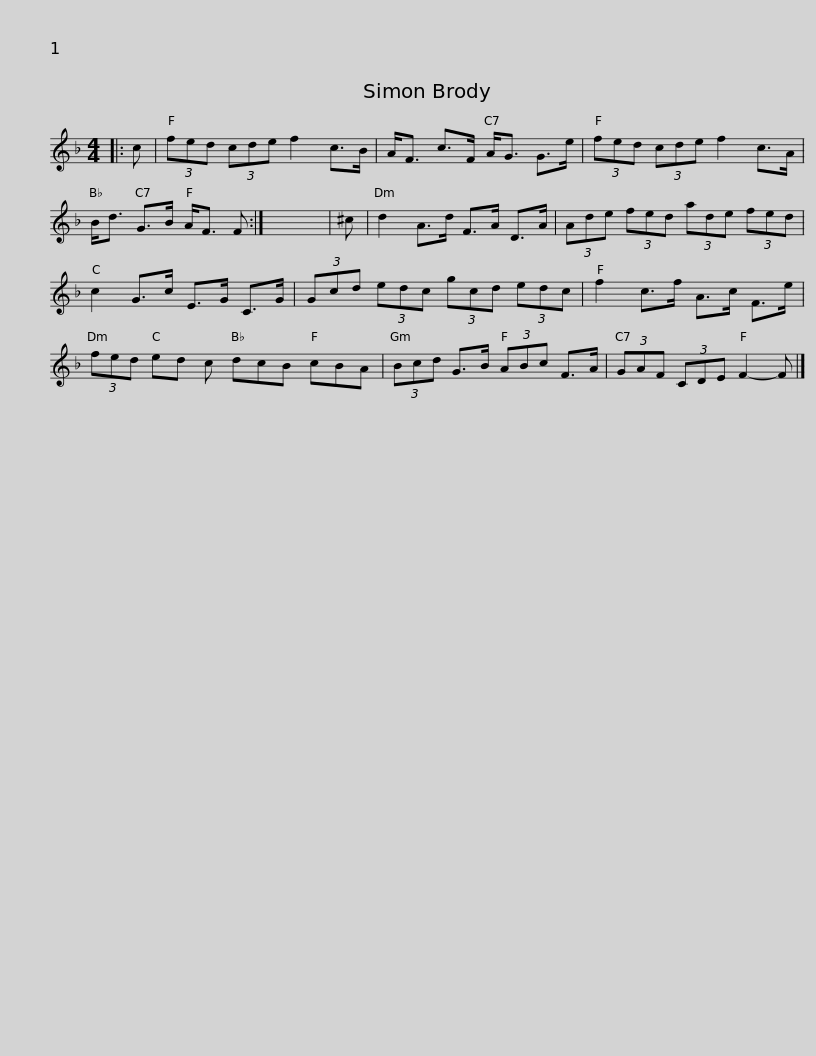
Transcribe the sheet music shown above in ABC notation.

X:1
L:1/8
M:4/4
I:linebreak $
K:F
V:1 treble
V:1
|: c | (3fed (3cde f2 c>B | A<F c>F A<G G>e | (3fed (3cde f2 c>A | B<d G>B A<F F :| %5
 x8 |$ ^c | d2 A>d F>A D>A | (3Ade (3fed (3ade (3fed | c2 G>c E>G C>G | %10
 (3Gcd (3edc (3gcd (3edc |$ f2 c>f A>c F>e | (3fed ed c dcB cBA | (3Bcd G>B (3ABc F>A | (3GAF (3CDE F2- F |] %15
